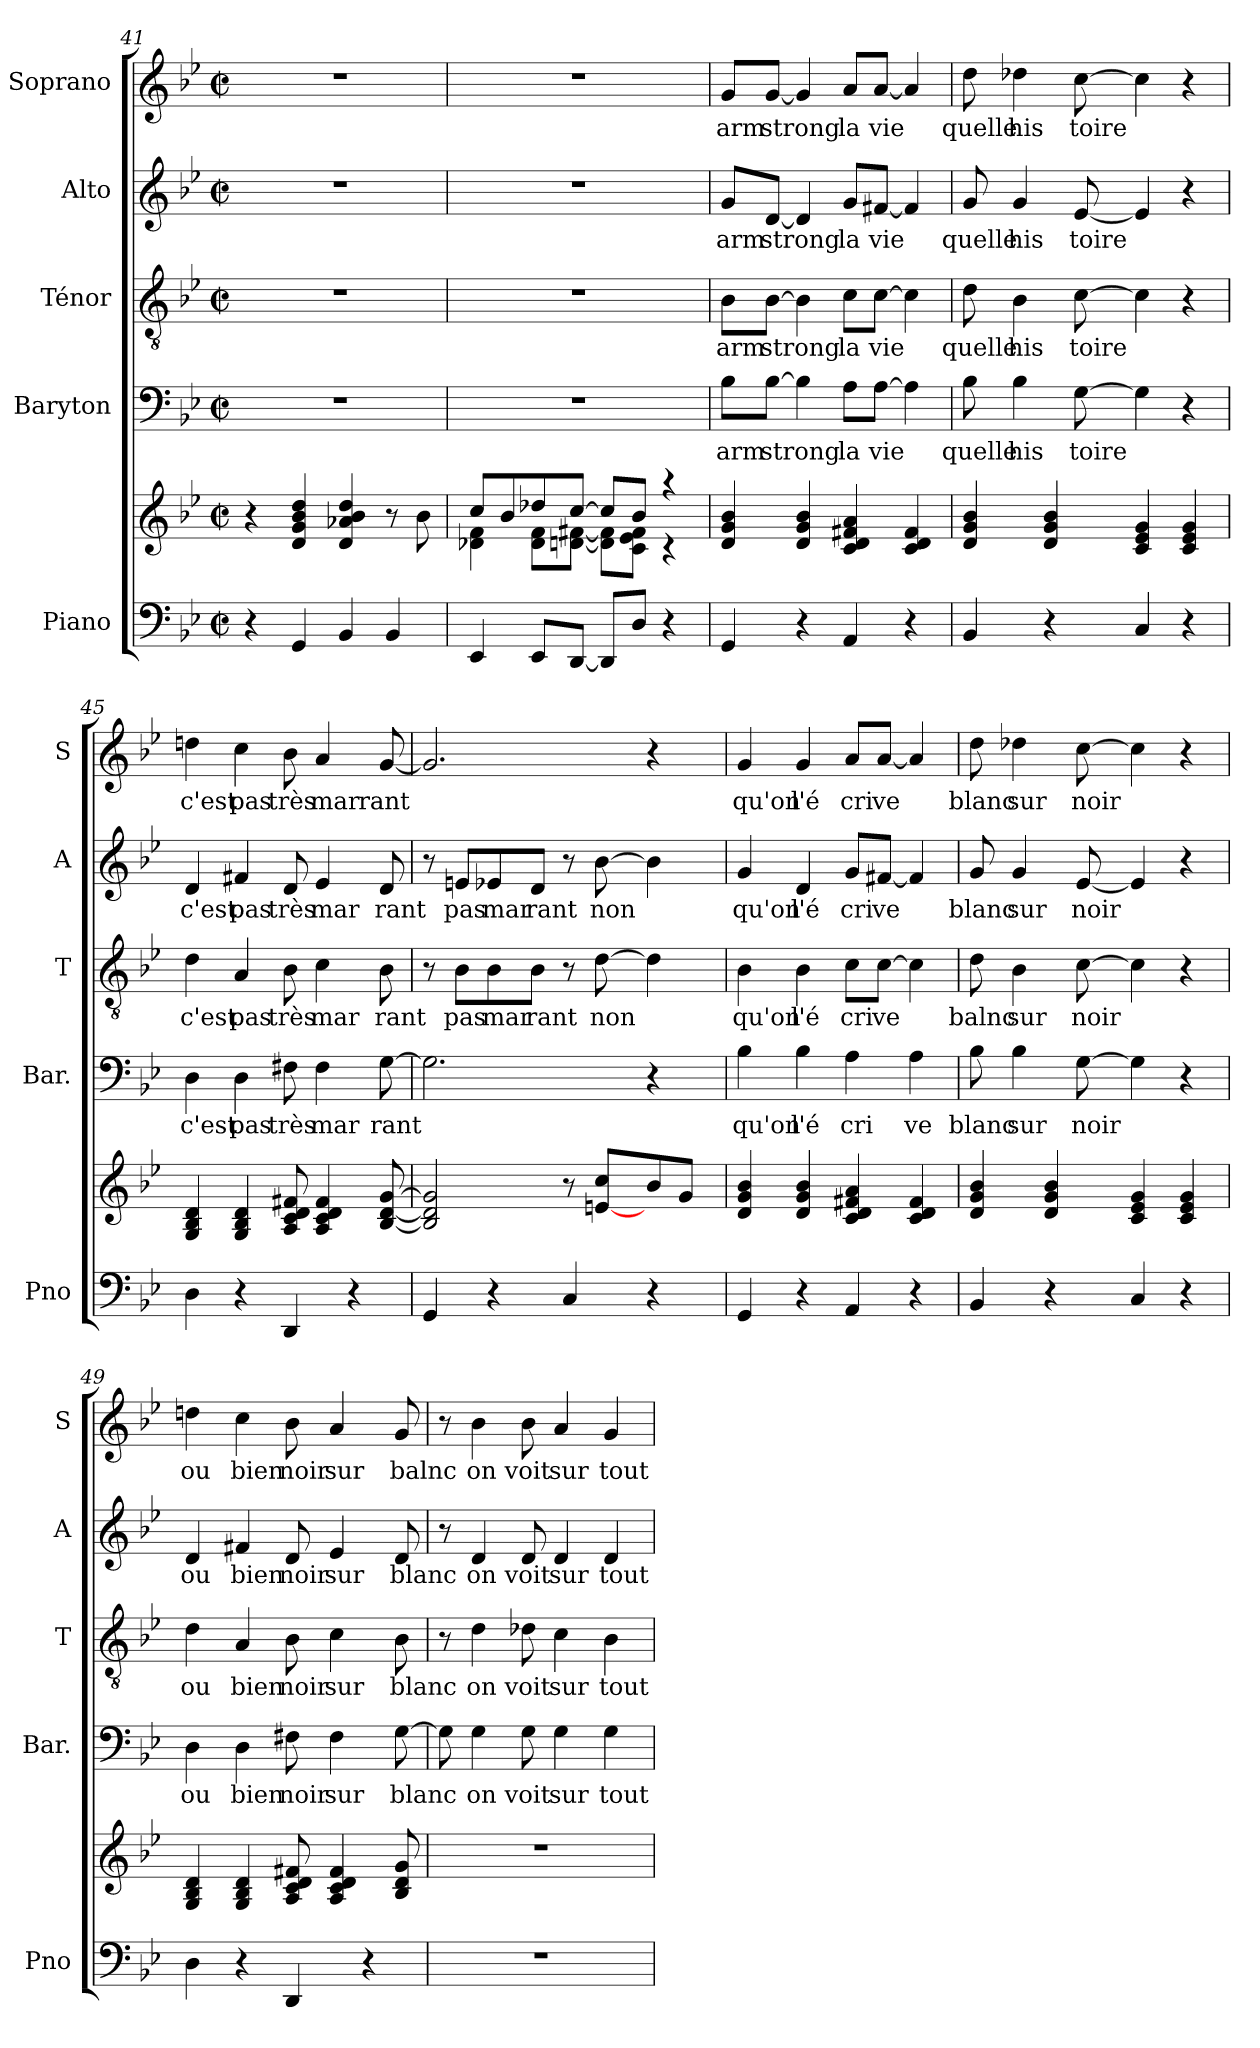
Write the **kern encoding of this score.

**kern	**kern	**kern	**text	**kern	**text	**kern	**text	**kern	**text
*part5	*part5	*part4	*part4	*part3	*part3	*part2	*part2	*part1	*part1
*staff6	*staff5	*staff4	*staff4	*staff3	*staff3	*staff2	*staff2	*staff1	*staff1
*I"Piano	*	*I"Baryton	*	*I"Ténor	*	*I"Alto	*	*I"Soprano	*
*I'Pno	*	*I'Bar.	*	*I'T	*	*I'A	*	*I'S	*
!!LO:LB:g=z
*clefF4	*clefG2	*clefF4	*	*clefGv2	*	*clefG2	*	*clefG2	*
*k[b-e-]	*k[b-e-]	*k[b-e-]	*	*k[b-e-]	*	*k[b-e-]	*	*k[b-e-]	*
*B-:	*B-:	*B-:	*	*B-:	*	*B-:	*	*B-:	*
*M2/2	*M2/2	*M2/2	*	*M2/2	*	*M2/2	*	*M2/2	*
*met(c|)	*met(c|)	*met(c|)	*	*met(c|)	*	*met(c|)	*	*met(c|)	*
=41	=41	=41	=41	=41	=41	=41	=41	=41	=41
4r	4r	1r	.	1r	.	1r	.	1r	.
4GG/	4d/ 4g/ 4b-/ 4dd/	.	.	.	.	.	.	.	.
4BB-/	4d/ 4a-X/ 4b-/ 4dd/	.	.	.	.	.	.	.	.
4BB-/	8r	.	.	.	.	.	.	.	.
.	8b-\	.	.	.	.	.	.	.	.
=42	=42	=42	=42	=42	=42	=42	=42	=42	=42
*	*^	*	*	*	*	*	*	*	*
4EE-/	8cc/L	4d-X\ 4f\	1r	.	1r	.	1r	.	1r	.
.	8b-/	.	.	.	.	.	.	.	.	.
8EE-/L	8dd-X/	8d-\ 8f\L	.	.	.	.	.	.	.	.
[8DD/J	[>8cc/J	[<8dn\ [<8f#X\J	.	.	.	.	.	.	.	.
8DD/L]	8cc/L]	8d\] 8f#\]L	.	.	.	.	.	.	.	.
8D/J	8b-/J	8c\ 8e-\ 8f#\J	.	.	.	.	.	.	.	.
4r	4raa	4rc	.	.	.	.	.	.	.	.
=43	=43	=43	=43	=43	=43	=43	=43	=43	=43	=43
!	!	!	!	!LO:LY:b	!	!LO:LY:b	!	!LO:LY:b	!	!LO:LY:b
*	*v	*v	*	*	*	*	*	*	*	*
4GG/	4d/ 4g/ 4b-/	8B-\L	arm	8B-\L	arm	8g/L	arm	8g/L	arm
!	!	!	!LO:LY:b	!	!LO:LY:b	!	!LO:LY:b	!	!LO:LY:b
.	.	[8B-\J	strong	[8B-\J	strong	[8d/J	strong	[8g/J	strong
4r	4d/ 4g/ 4b-/	4B-\]	.	4B-\]	.	4d/]	.	4g/]	.
!	!	!	!LO:LY:b	!	!LO:LY:b	!	!LO:LY:b	!	!LO:LY:b
4AA/	4c/ 4d/ 4f#X/ 4a/	8A\L	la	8c\L	la	8g/L	la	8a/L	la
!	!	!	!LO:LY:b	!	!LO:LY:b	!	!LO:LY:b	!	!LO:LY:b
.	.	[8A\J	vie	[8c\J	vie	[8f#X/J	vie	[8a/J	vie
4r	4c/ 4d/ 4f#/	4A\]	.	4c\]	.	4f#/]	.	4a/]	.
=44	=44	=44	=44	=44	=44	=44	=44	=44	=44
!	!	!	!LO:LY:b	!	!LO:LY:b	!	!LO:LY:b	!	!LO:LY:b
4BB-/	4d/ 4g/ 4b-/	8B-\	quelle	8d\	quelle	8g/	quelle	8dd\	quelle
!	!	!	!LO:LY:b	!	!LO:LY:b	!	!LO:LY:b	!	!LO:LY:b
.	.	4B-\	his	4B-\	his	4g/	his	4dd-X\	his
4r	4d/ 4g/ 4b-/	.	.	.	.	.	.	.	.
!	!	!	!LO:LY:b	!	!LO:LY:b	!	!LO:LY:b	!	!LO:LY:b
.	.	[8G\	toire	[8c\	toire	[8e-/	toire	[8cc\	toire
4C/	4c/ 4e-/ 4g/	4G\]	.	4c\]	.	4e-/]	.	4cc\]	.
4r	4c/ 4e-/ 4g/	4r	.	4r	.	4r	.	4r	.
!!LO:PB:g=z
=45	=45	=45	=45	=45	=45	=45	=45	=45	=45
!	!	!	!LO:LY:b	!	!LO:LY:b	!	!LO:LY:b	!	!LO:LY:b
4D\	4G/ 4B-/ 4d/	4D\	c'est	4d\	c'est	4d/	c'est	4ddn\	c'est
!	!	!	!LO:LY:b	!	!LO:LY:b	!	!LO:LY:b	!	!LO:LY:b
4r	4G/ 4B-/ 4d/	4D\	pas	4A/	pas	4f#X/	pas	4cc\	pas
!	!	!	!LO:LY:b	!	!LO:LY:b	!	!LO:LY:b	!	!LO:LY:b
4DD/	8A/ 8c/ 8d/ 8f#X/	8F#X\	très	8B-\	très	8d/	très	8b-\	très
!	!	!	!LO:LY:b	!	!LO:LY:b	!	!LO:LY:b	!	!LO:LY:b
.	4A/ 4c/ 4d/ 4f#/	4F#\	mar	4c\	mar	4e-/	mar	4a/	mar
4r	.	.	.	.	.	.	.	.	.
!	!	!	!LO:LY:b	!	!LO:LY:b	!	!LO:LY:b	!	!LO:LY:b
.	[8B-/ [8d/ [8g/	[8G\	rant	8B-\	rant	8d/	rant	[8g/	rant
=46	=46	=46	=46	=46	=46	=46	=46	=46	=46
4GG/	2B-/] 2d/] 2g/]	2.G\]	.	8r	.	8r	.	2.g/]	.
!	!	!	!	!	!LO:LY:b	!	!LO:LY:b	!	!
.	.	.	.	8B-\L	pas	8en/L	pas	.	.
!	!	!	!	!	!LO:LY:b	!	!LO:LY:b	!	!
4r	.	.	.	8B-\	mar	8e-X/	mar	.	.
!	!	!	!	!	!LO:LY:b	!	!LO:LY:b	!	!
.	.	.	.	8B-\J	rant	8d/J	rant	.	.
4C/	8r	.	.	8r	.	8r	.	.	.
!	!	!	!	!	!LO:LY:b	!	!LO:LY:b	!	!
.	[8en/ 8cc/L	.	.	[8d\	non	[8b-\	non	.	.
4r	8b-/	4r	.	4d\]	.	4b-\]	.	4r	.
.	8g/J	.	.	.	.	.	.	.	.
=47	=47	=47	=47	=47	=47	=47	=47	=47	=47
!	!	!	!LO:LY:b	!	!LO:LY:b	!	!LO:LY:b	!	!LO:LY:b
4GG/	4d/ 4g/ 4b-/	4B-\	qu'on	4B-\	qu'on	4g/	qu'on	4g/	qu'on
!	!	!	!LO:LY:b	!	!LO:LY:b	!	!LO:LY:b	!	!LO:LY:b
4r	4d/ 4g/ 4b-/	4B-\	l'é	4B-\	l'é	4d/	l'é	4g/	l'é
!	!	!	!LO:LY:b	!	!LO:LY:b	!	!LO:LY:b	!	!LO:LY:b
4AA/	4c/ 4d/ 4f#X/ 4a/	4A\	cri	8c\L	cri	8g/L	cri	8a/L	cri
!	!	!	!	!	!LO:LY:b	!	!LO:LY:b	!	!LO:LY:b
.	.	.	.	[8c\J	ve	[8f#X/J	ve	[8a/J	ve
!	!	!	!LO:LY:b	!	!	!	!	!	!
4r	4c/ 4d/ 4f#/	4A\	ve	4c\]	.	4f#/]	.	4a/]	.
=48	=48	=48	=48	=48	=48	=48	=48	=48	=48
!	!	!	!LO:LY:b	!	!LO:LY:b	!	!LO:LY:b	!	!LO:LY:b
4BB-/	4d/ 4g/ 4b-/	8B-\	blanc	8d\	balnc	8g/	blanc	8dd\	blanc
!	!	!	!LO:LY:b	!	!LO:LY:b	!	!LO:LY:b	!	!LO:LY:b
.	.	4B-\	sur	4B-\	sur	4g/	sur	4dd-X\	sur
4r	4d/ 4g/ 4b-/	.	.	.	.	.	.	.	.
!	!	!	!LO:LY:b	!	!LO:LY:b	!	!LO:LY:b	!	!LO:LY:b
.	.	[8G\	noir	[8c\	noir	[8e-/	noir	[8cc\	noir
4C/	4c/ 4e-/ 4g/	4G\]	.	4c\]	.	4e-/]	.	4cc\]	.
4r	4c/ 4e-/ 4g/	4r	.	4r	.	4r	.	4r	.
!!LO:LB:g=z
=49	=49	=49	=49	=49	=49	=49	=49	=49	=49
!	!	!	!LO:LY:b	!	!LO:LY:b	!	!LO:LY:b	!	!LO:LY:b
4D\	4G/ 4B-/ 4d/	4D\	ou	4d\	ou	4d/	ou	4ddn\	ou
!	!	!	!LO:LY:b	!	!LO:LY:b	!	!LO:LY:b	!	!LO:LY:b
4r	4G/ 4B-/ 4d/	4D\	bien	4A/	bien	4f#X/	bien	4cc\	bien
!	!	!	!LO:LY:b	!	!LO:LY:b	!	!LO:LY:b	!	!LO:LY:b
4DD/	8A/ 8c/ 8d/ 8f#X/	8F#X\	noir	8B-\	noir	8d/	noir	8b-\	noir
!	!	!	!LO:LY:b	!	!LO:LY:b	!	!LO:LY:b	!	!LO:LY:b
.	4A/ 4c/ 4d/ 4f#/	4F#\	sur	4c\	sur	4e-/	sur	4a/	sur
4r	.	.	.	.	.	.	.	.	.
!	!	!	!LO:LY:b	!	!LO:LY:b	!	!LO:LY:b	!	!LO:LY:b
.	8B-/ 8d/ 8g/	[8G\	blanc	8B-\	blanc	8d/	blanc	8g/	balnc
=50	=50	=50	=50	=50	=50	=50	=50	=50	=50
1r	1r	8G\]	.	8r	.	8r	.	8r	.
!	!	!	!LO:LY:b	!	!LO:LY:b	!	!LO:LY:b	!	!LO:LY:b
.	.	4G\	on	4d\	on	4d/	on	4b-\	on
!	!	!	!LO:LY:b	!	!LO:LY:b	!	!LO:LY:b	!	!LO:LY:b
.	.	8G\	voit	8d-X\	voit	8d/	voit	8b-\	voit
!	!	!	!LO:LY:b	!	!LO:LY:b	!	!LO:LY:b	!	!LO:LY:b
.	.	4G\	sur	4c\	sur	4d/	sur	4a/	sur
!	!	!	!LO:LY:b	!	!LO:LY:b	!	!LO:LY:b	!	!LO:LY:b
.	.	4G\	tout	4B-\	tout	4d/	tout	4g/	tout
=	=	=	=	=	=	=	=	=	=
*-	*-	*-	*-	*-	*-	*-	*-	*-	*-
